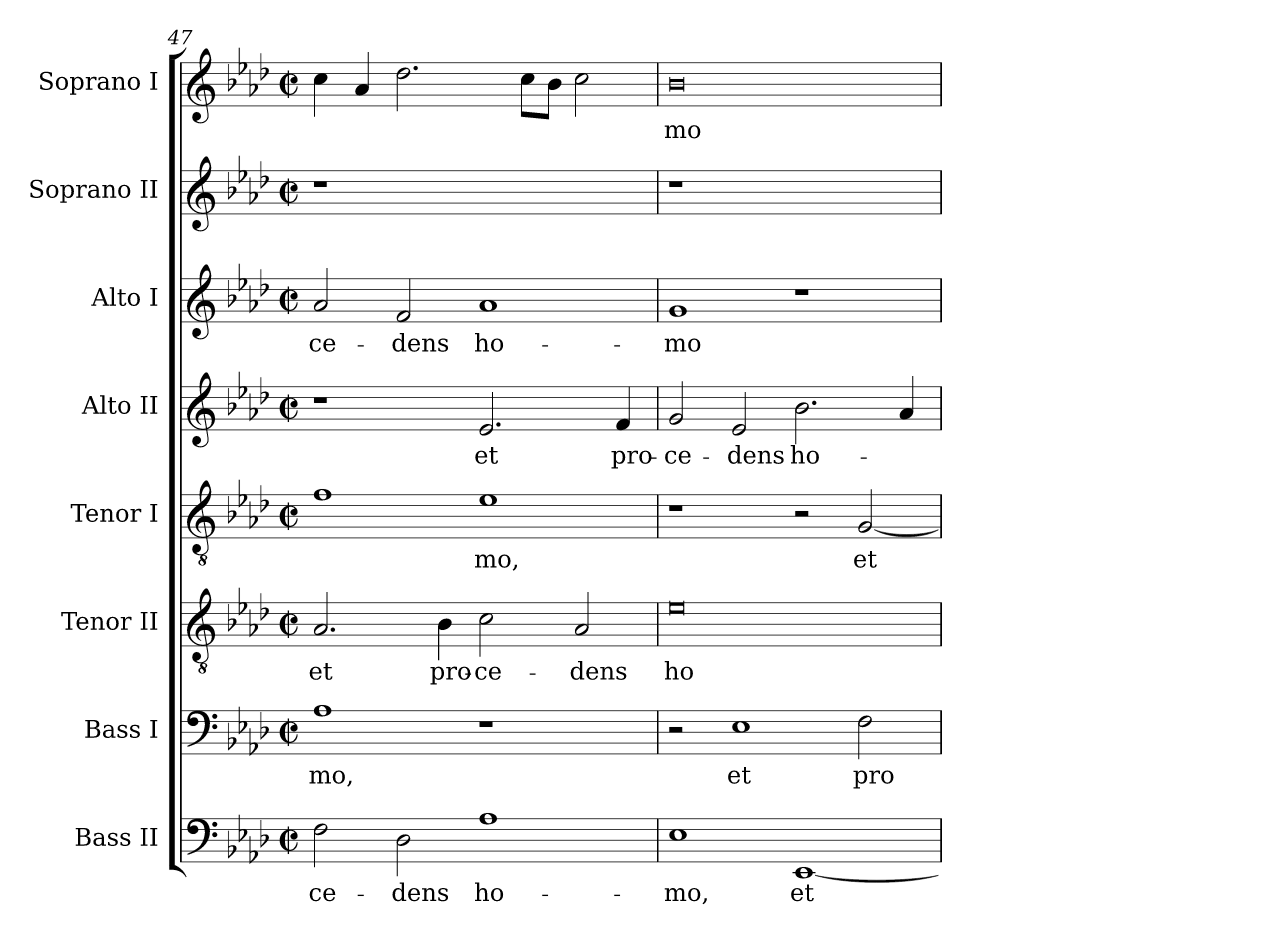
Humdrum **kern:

**kern	**text	**kern	**text	**kern	**text	**kern	**text	**kern	**text	**kern	**text	**kern	**kern	**text
*part8	*part8	*part7	*part7	*part6	*part6	*part5	*part5	*part4	*part4	*part3	*part3	*part2	*part1	*part1
*staff8	*staff8	*staff7	*staff7	*staff6	*staff6	*staff5	*staff5	*staff4	*staff4	*staff3	*staff3	*staff2	*staff1	*staff1
*I"Bass II	*	*I"Bass I	*	*I"Tenor II	*	*I"Tenor I	*	*I"Alto II	*	*I"Alto I	*	*I"Soprano II	*I"Soprano I	*
*	*	*	*	*	*	*I'T	*	*	*	*I'A	*	*	*	*
*clefF4	*	*clefF4	*	*clefGv2	*	*clefGv2	*	*clefG2	*	*clefG2	*	*clefG2	*clefG2	*
*k[b-e-a-d-]	*	*k[b-e-a-d-]	*	*k[b-e-a-d-]	*	*k[b-e-a-d-]	*	*k[b-e-a-d-]	*	*k[b-e-a-d-]	*	*k[b-e-a-d-]	*k[b-e-a-d-]	*
*A-:	*	*A-:	*	*A-:	*	*A-:	*	*A-:	*	*A-:	*	*A-:	*A-:	*
*M2/2	*	*M2/2	*	*M2/2	*	*M2/2	*	*M2/2	*	*M2/2	*	*M2/2	*M2/2	*
*met(c|)	*	*met(c|)	*	*met(c|)	*	*met(c|)	*	*met(c|)	*	*met(c|)	*	*met(c|)	*met(c|)	*
=47	=47	=47	=47	=47	=47	=47	=47	=47	=47	=47	=47	=47	=47	=47
!	!LO:LY:b:color=#000000	!	!	!	!	!	!	!	!	!	!	!	!	!
!	!	!	!LO:LY:b:color=#000000	!	!	!	!	!	!	!	!	!	!	!
!	!	!	!	!	!LO:LY:b:color=#000000	!	!	!	!	!	!	!	!	!
!	!	!	!	!	!	!	!	!	!	!	!LO:LY:b:color=#000000	!LO:N:vis=1	!	!
2Fi\	-ce-	1A-i	-mo,	2.A-i/	et	1fi	.	1r	.	2a-i/	-ce-	1r	4cci\	.
.	.	.	.	.	.	.	.	.	.	.	.	.	4a-i/	.
!	!LO:LY:b:color=#000000	!	!	!	!	!	!	!	!	!	!	!	!	!
!	!	!	!	!	!	!	!	!	!	!	!LO:LY:b:color=#000000	!	!	!
2D-i\	-dens	.	.	.	.	.	.	.	.	2fi/	-dens	.	2.dd-i\	.
!	!	!	!	!	!LO:LY:b:color=#000000	!	!	!	!	!	!	!	!	!
.	.	.	.	4B-i\	pro-	.	.	.	.	.	.	.	.	.
!	!LO:LY:b:color=#000000	!	!	!	!	!	!	!	!	!	!	!	!	!
!	!	!	!	!	!LO:LY:b:color=#000000	!	!	!	!	!	!	!	!	!
!	!	!	!	!	!	!	!LO:LY:b:color=#000000	!	!	!	!	!	!	!
!	!	!	!	!	!	!	!	!	!LO:LY:b:color=#000000	!	!	!	!	!
!	!	!	!	!	!	!	!	!	!	!	!LO:LY:b:color=#000000	!	!	!
1A-i	ho-	1r	.	2ci\	-ce-	1e-i	-mo,	2.e-i/	et	1a-i	ho-	1ryy	.	.
.	.	.	.	.	.	.	.	.	.	.	.	.	8cci\L	.
.	.	.	.	.	.	.	.	.	.	.	.	.	8b-i\J	.
!	!	!	!	!	!LO:LY:b:color=#000000	!	!	!	!	!	!	!	!	!
.	.	.	.	2A-i/	-dens	.	.	.	.	.	.	.	2cci\	.
!	!	!	!	!	!	!	!	!	!LO:LY:b:color=#000000	!	!	!	!	!
.	.	.	.	.	.	.	.	4fi/	pro-	.	.	.	.	.
=48	=48	=48	=48	=48	=48	=48	=48	=48	=48	=48	=48	=48	=48	=48
!	!LO:LY:b:color=#000000	!	!	!	!	!	!	!	!	!	!	!	!	!
!	!	!	!	!	!LO:LY:b:color=#000000	!	!	!	!	!	!	!	!	!
!	!	!	!	!	!	!	!	!	!LO:LY:b:color=#000000	!	!	!	!	!
!	!	!	!	!	!	!	!	!	!	!	!LO:LY:b:color=#000000	!LO:N:vis=1	!	!
!	!	!	!	!	!	!	!	!	!	!	!	!	!	!LO:LY:b:color=#000000
1E-i	-mo,	2r	.	0e-i	ho-	1r	.	2gi/	-ce-	1gi	-mo	1r	0b-i	-mo
!	!	!	!LO:LY:b:color=#000000	!	!	!	!	!	!	!	!	!	!	!
!	!	!	!	!	!	!	!	!	!LO:LY:b:color=#000000	!	!	!	!	!
.	.	1E-i	et	.	.	.	.	2e-i/	-dens	.	.	.	.	.
!	!LO:LY:b:color=#000000	!	!	!	!	!	!	!	!	!	!	!	!	!
!	!	!	!	!	!	!	!	!	!LO:LY:b:color=#000000	!	!	!	!	!
[<1EE-i	et	.	.	.	.	2r	.	2.b-i\	ho-	1r	.	1ryy	.	.
!	!	!	!LO:LY:b:color=#000000	!	!	!	!	!	!	!	!	!	!	!
!	!	!	!	!	!	!	!LO:LY:b:color=#000000	!	!	!	!	!	!	!
.	.	2Fi\	pro-	.	.	[<2Gi/	et	.	.	.	.	.	.	.
.	.	.	.	.	.	.	.	4a-i/	.	.	.	.	.	.
=	=	=	=	=	=	=	=	=	=	=	=	=	=	=
*-	*-	*-	*-	*-	*-	*-	*-	*-	*-	*-	*-	*-	*-	*-
